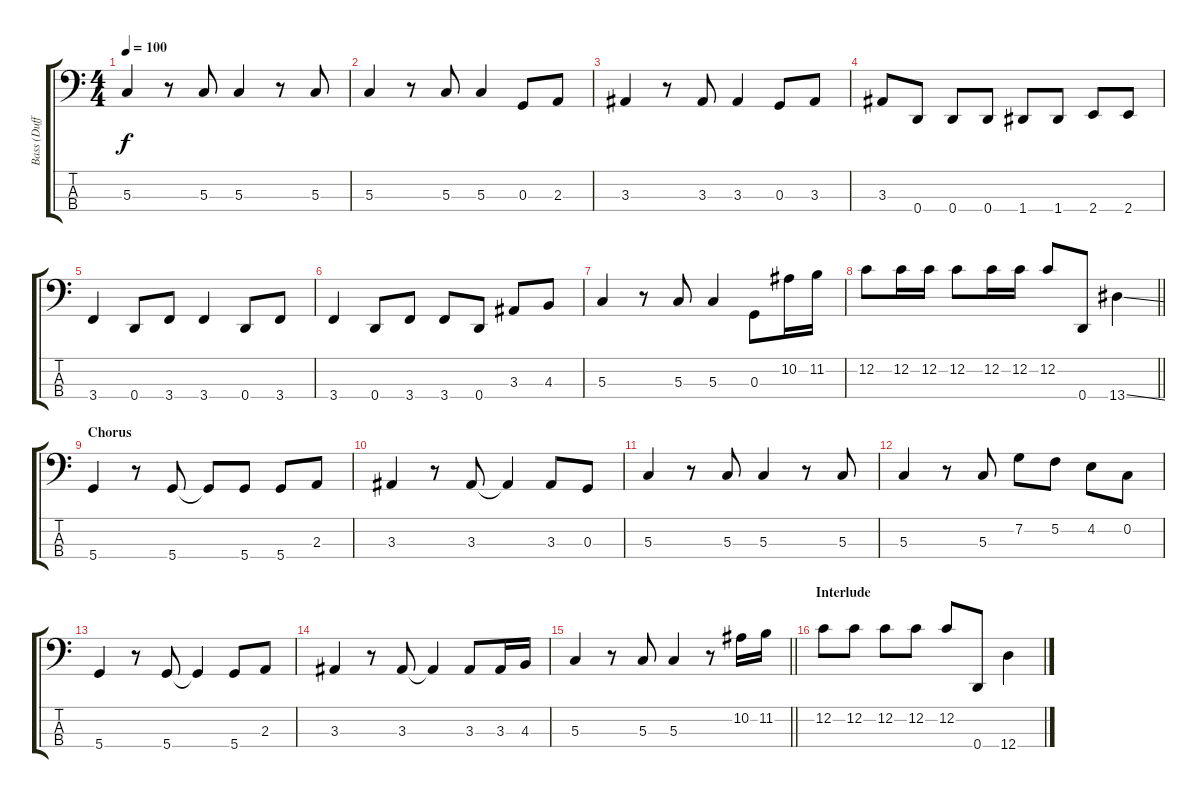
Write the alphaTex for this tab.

\track ("Bass (Duff)" "Bass (Duff") {instrument electricbasspick}
\staff {score tabs}
\tuning (F2 C2 G1 D1) {hide}
\ts (4 4)
\tempo 100
\clef f4
\ks c
5.3.4{dy f} r.8 5.3.8 5.3.4 r.8 5.3.8 |
5.3.4 r.8 5.3.8 5.3.4 0.3.8 2.3.8 |
3.3.4 r.8 3.3.8 3.3.4 0.3.8 3.3.8 |
3.3.8 0.4.8 0.4.8 0.4.8 1.4.8 1.4.8 2.4.8 2.4.8 |
3.4.4 0.4.8 3.4.8 3.4.4 0.4.8 3.4.8 |
3.4.4 0.4.8 3.4.8 3.4.8 0.4.8 3.3.8 4.3.8 |
5.3.4 r.8 5.3.8 5.3.4 0.3.8 10.2.16 11.2.16 |
\barLineRight lightlight
12.2.8 12.2.16 12.2.16 12.2.8 12.2.16 12.2.16 12.2.8 0.4.8 13.4{ss}.4 |
\section ("" "Chorus")
5.4.4 r.8 5.4.8 5.4{t}.8 5.4.8 5.4.8 2.3.8 |
3.3.4 r.8 3.3.8 3.3{t}.4 3.3.8 0.3.8 |
5.3.4 r.8 5.3.8 5.3.4 r.8 5.3.8 |
5.3.4 r.8 5.3.8 7.2.8 5.2.8 4.2.8 0.2.8 |
5.4.4 r.8 5.4.8 5.4{t}.4 5.4.8 2.3.8 |
3.3.4 r.8 3.3.8 3.3{t}.4 3.3.8 3.3.16 4.3.16 |
\barLineRight lightlight
5.3.4 r.8 5.3.8 5.3.4 r.8 10.2.16 11.2.16 |
\section ("" "Interlude")
12.2.8 12.2.8 12.2.8 12.2.8 12.2.8 0.4.8 12.4.4
